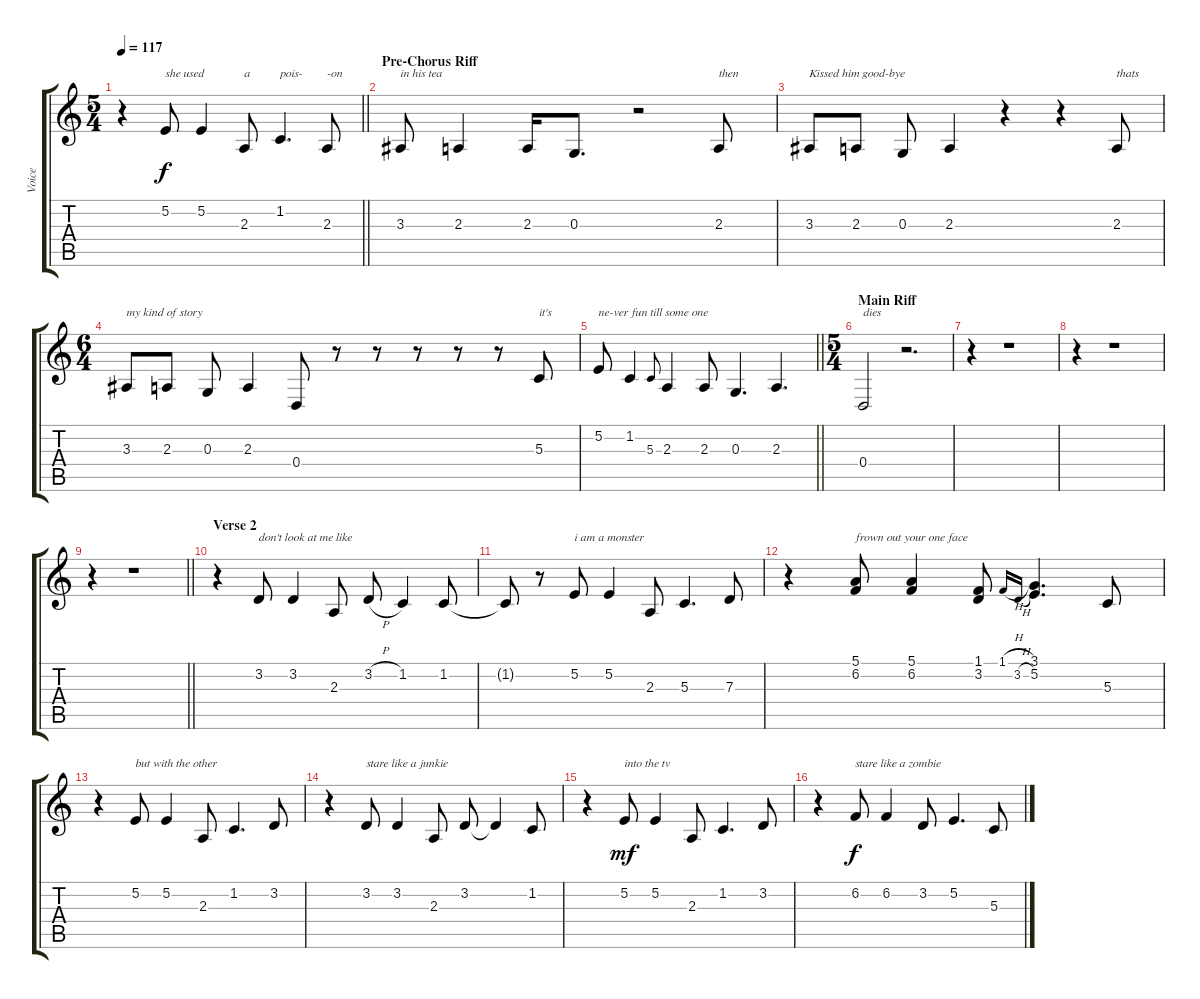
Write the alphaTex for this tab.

\track ("Voice" "Voice") {instrument altosax}
\staff {score tabs}
\tuning (E4 B3 G3 D3 A2 D2) {hide}
\ts (5 4)
\tempo 117
\clef g2
\barLineRight lightlight
\ks c
r.4{dy f} 5.2.8{txt "she used"} 5.2.4 2.3.8{txt "a"} 1.2.4{d txt "pois-"} 2.3.8{txt "-on"} |
\section ("" "Pre-Chorus Riff")
3.3.8{txt "in his tea"} 2.3.4 2.3.16 0.3.8{d} r.2 2.3.8{txt "then"} |
3.3.8{txt "Kissed him good-bye"} 2.3.8 0.3.8 2.3.4 r.4 r.4 2.3.8{txt "thats"} |
\ts (6 4)
3.3.8{txt "my kind of story"} 2.3.8 0.3.8 2.3.4 0.4.8 r.8 r.8 r.8 r.8 r.8 5.3.8{txt "it's"} |
\barLineRight lightlight
5.2.8{txt "ne-ver fun till some one "} 1.2.4 5.3.8{gr onbeat} 2.3.4 2.3.8 0.3.4{d} 2.3.4{d} |
\ts (5 4)
\section ("" "Main Riff")
0.4.2{txt "dies"} r.2{d} |
r.4 r.1 |
r.4 r.1 |
\barLineRight lightlight
r.4 r.1 |
\section ("" "Verse 2")
r.4 3.2.8{txt "don't look at me like"} 3.2.4 2.3.8 3.2{h}.8 1.2.4 1.2.8 |
1.2{t}.8 r.8 5.2.8{txt "i am a monster"} 5.2.4 2.3.8 5.3.4{d} 7.3.8 |
r.4 (5.1 6.2).8{txt "frown out your one face"} (5.1 6.2).4 (1.1 3.2).8 1.1{h}.16{gr onbeat} 3.2{h}.16{gr onbeat} (3.1 5.2).4{d} 5.3.8 |
r.4 5.2.8{txt "but with the other"} 5.2.4 2.3.8 1.2.4{d} 3.2.8 |
r.4 3.2.8{txt "stare like a junkie"} 3.2.4 2.3.8 3.2.8 3.2{t}.4 1.2.8 |
r.4 5.2.8{txt "into the tv" dy mf} 5.2.4 2.3.8 1.2.4{d} 3.2.8 |
r.4 6.2.8{txt "stare like a zombie" dy f} 6.2.4 3.2.8 5.2.4{d} 5.3.8
